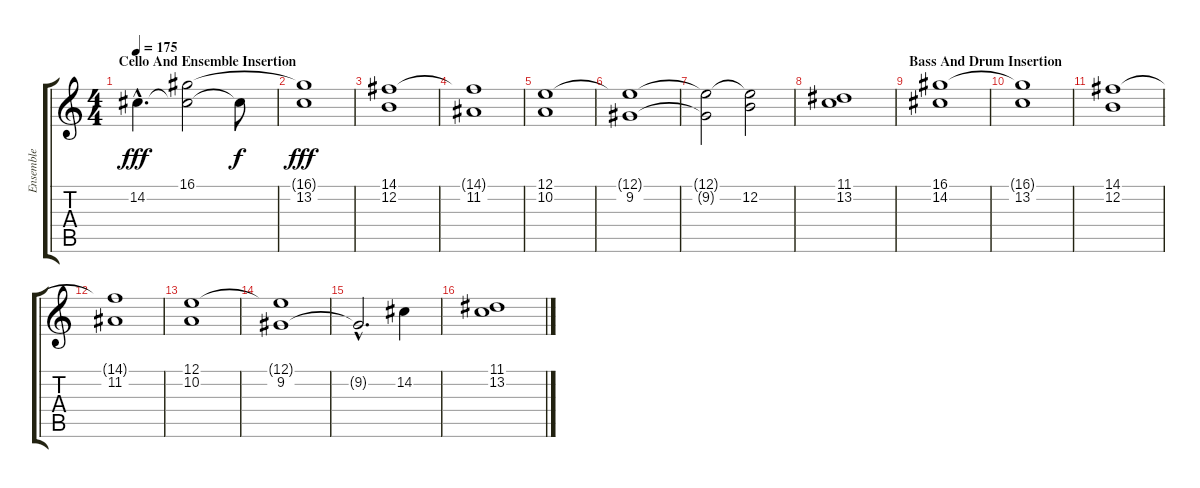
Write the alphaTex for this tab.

\track ("Ensemble" "Ensemble") {instrument synthstrings1}
\staff {score tabs}
\tuning (E4 B3 G3 D3 A2 E2) {hide}
\ts (4 4)
\section ("" "Cello And Ensemble Insertion")
\tempo 175
\clef g2
\ks c
14.2{hac}.4{d dy fff} (16.1 14.2{t}).2 14.2{t}.8{dy f} |
(16.1{t} 13.2).1{dy fff} |
(14.1 12.2).1 |
(14.1{t} 11.2).1 |
(12.1 10.2).1 |
(12.1{t} 9.2).1 |
(12.1{t} 9.2{t}).2 (12.1{t} 12.2).2 |
(11.1 13.2).1 |
\section ("" "Bass And Drum Insertion")
(16.1 14.2).1 |
(16.1{t} 13.2).1 |
(14.1 12.2).1 |
(14.1{t} 11.2).1 |
(12.1 10.2).1 |
(12.1{t} 9.2).1 |
9.2{hac t}.2{d} 14.2.4 |
(11.1 13.2).1
